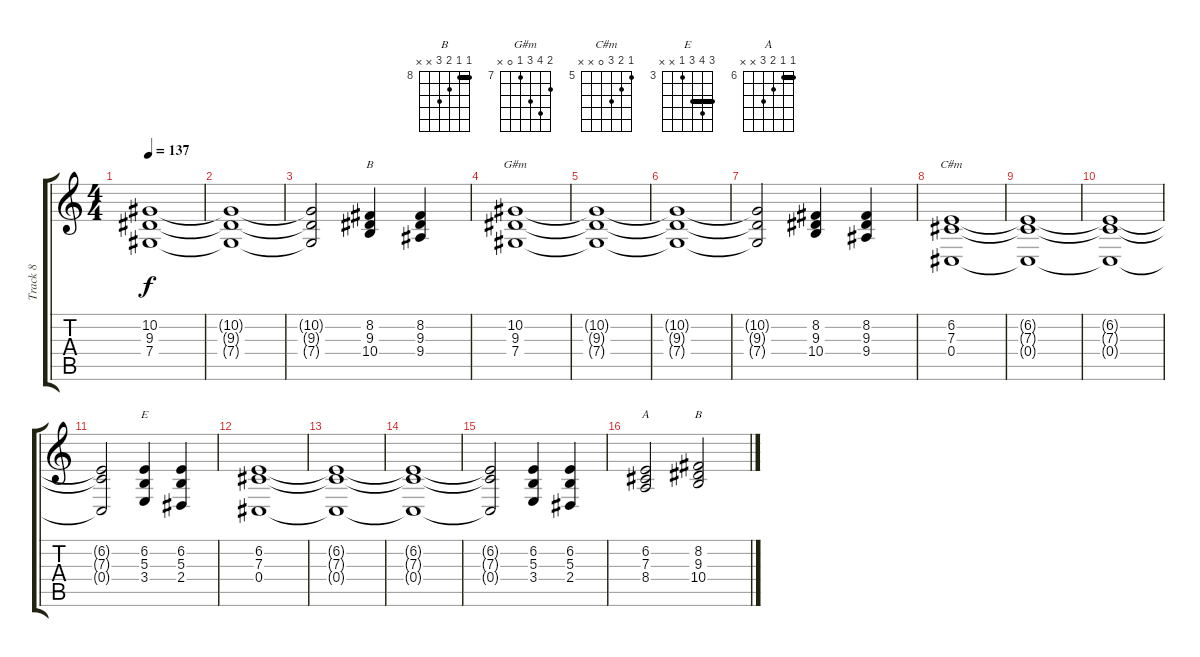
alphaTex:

\track ("Track 8" "Track 8") {instrument stringensemble1}
\staff {score tabs}
\tuning (Eb4 Bb3 Gb3 Db3 Ab2 Eb2) {hide}
\chord ("B" 8 8 9 10 10 8) {firstfret 8 barre 8}
\chord ("G#m" 8 10 9 7 0 x) {firstfret 7}
\chord ("C#m" 5 6 7 0 x x) {firstfret 5}
\chord ("E" 5 6 5 3 x x) {firstfret 3 barre 5}
\chord ("A" 6 6 7 8 x x) {firstfret 6 barre 6}
\chord ("B" 8 8 9 10 x x) {firstfret 8 barre 8}
\ts (4 4)
\tempo 137
\clef g2
\ks c
(10.2{t} 9.3{t} 7.4{t}).1{dy f} |
(10.2{t} 9.3{t} 7.4{t}).1 |
(10.2{t} 9.3{t} 7.4{t}).2 (8.2 9.3 10.4).4{ch "B"} (8.2 9.3 9.4).4 |
(10.2 9.3 7.4).1{ch "G#m"} |
(10.2{t} 9.3{t} 7.4{t}).1 |
(10.2{t} 9.3{t} 7.4{t}).1 |
(10.2{t} 9.3{t} 7.4{t}).2 (8.2 9.3 10.4).4 (8.2 9.3 9.4).4 |
(6.2 7.3 0.4).1{ch "C#m"} |
(6.2{t} 7.3{t} 0.4{t}).1 |
(6.2{t} 7.3{t} 0.4{t}).1 |
(6.2{t} 7.3{t} 0.4{t}).2 (6.2 5.3 3.4).4{ch "E"} (6.2 5.3 2.4).4 |
(6.2 7.3 0.4).1 |
(6.2{t} 7.3{t} 0.4{t}).1 |
(6.2{t} 7.3{t} 0.4{t}).1 |
(6.2{t} 7.3{t} 0.4{t}).2 (6.2 5.3 3.4).4 (6.2 5.3 2.4).4 |
(6.2 7.3 8.4).2{ch "A"} (8.2 9.3 10.4).2{ch "B"}
